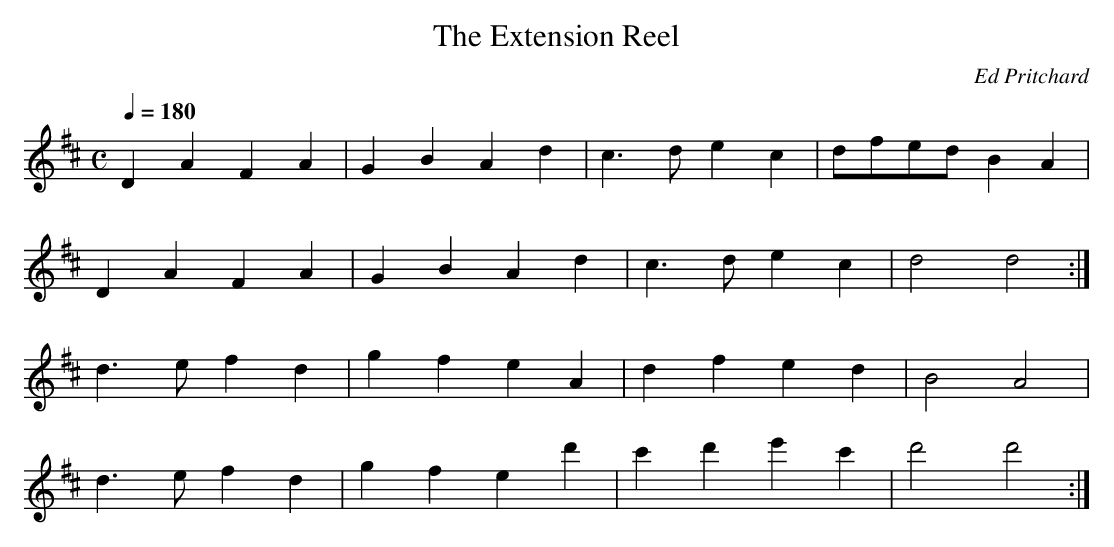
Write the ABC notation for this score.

X:1
T:Extension Reel, The
C:Ed Pritchard
M:C
L:1/4
Q:1/4=180
K:Dmaj
D A F A | G B A d | c>d e c | d/2f/2e/2d/2 B A |
D A F A | G B A d | c>d e c | d2 d2 :|
d>e f d | g f e A | d f e d | B2 A2 |
d>e f d | g f e d' | c' d' e' c' | d'2 d'2 :|
